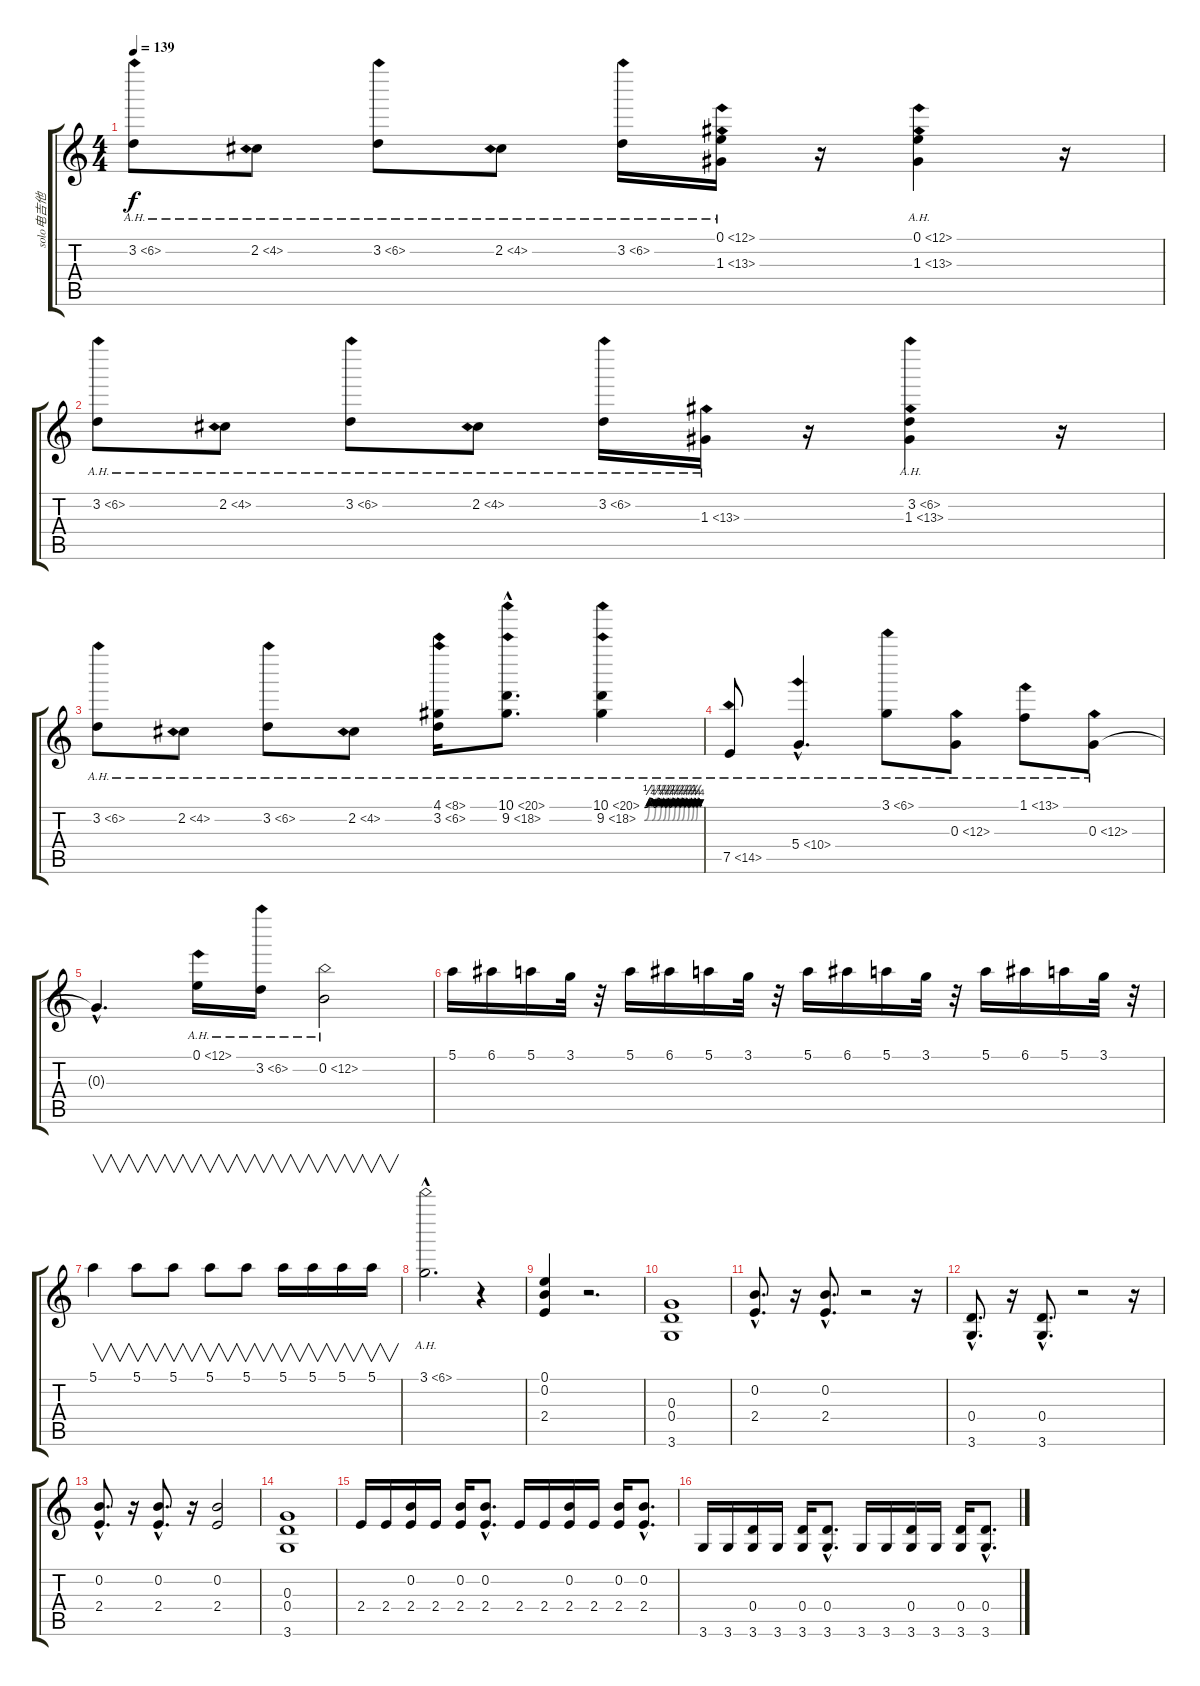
\track ("solo电吉他" "solo电吉他") {instrument distortionguitar}
\staff {score tabs}
\tuning (E4 B3 G3 D3 A2 E2) {hide}
\ts (4 4)
\tempo 139
\clef g2
\ks c
3.2{ah 3}.8{dy f} 2.2{ah 2}.8 3.2{ah 3}.8 2.2{ah 2}.8 3.2{ah 3}.16 (0.1{ah 12} 1.3{ah 12}).16 r.16 (0.1{ah 12} 1.3{ah 12}).4 r.16 |
3.2{ah 3}.8 2.2{ah 2}.8 3.2{ah 3}.8 2.2{ah 2}.8 3.2{ah 3}.16 1.3{ah 12}.16 r.16 (3.2{ah 3} 1.3{ah 12}).4 r.16 |
3.2{ah 3}.8 2.2{ah 2}.8 3.2{ah 3}.8 2.2{ah 2}.8 (4.1{ah 4} 3.2{ah 3}).16 (10.1{ah 10 hac} 9.2{ah 9 hac}).8{d} (10.1{be (custom 0 0 5 1 10 0 14 1 18 0 20 1 22 0 25 1 27 0 30 1 33 0 35 1 38 0 40 1 43 0 45 1 47 0 50 1 52 0 54 1 56 0 58 1 60 0) ah 10} 9.2{be (custom 0 0 5 1 8 0 12 1 14 0 18 1 20 0 23 1 25 0 27 1 30 0 33 1 35 0 38 1 40 0 43 1 46 0 48 1 50 0 53 1 55 0 57 1 60 0) ah 9}).4 |
7.5{ah 7}.8 5.4{ah 5 hac}.4{d} 3.1{ah 3}.8 0.3{ah 12}.8 1.1{ah 12}.8 0.3{ah 12}.8 |
0.3{hac t}.4{d} 0.1{ah 12}.16 3.2{ah 3}.16 0.2{ah 12}.2 |
5.1.16 6.1.16 5.1.16 3.1.32 r.32 5.1.16 6.1.16 5.1.16 3.1.32 r.32 5.1.16 6.1.16 5.1.16 3.1.32 r.32 5.1.16 6.1.16 5.1.16 3.1.32 r.32 |
5.1.4{v} 5.1.8{v} 5.1.8{v} 5.1.8{v} 5.1.8{v} 5.1.16{v} 5.1.16{v} 5.1.16{v} 5.1.16{v} |
3.1{ah 3 hac}.2{d} r.4 |
(0.1 0.2 2.4).4 r.2{d} |
(0.3 0.4 3.6).1 |
(0.2{hac} 2.4{hac}).8{d} r.16 (0.2{hac} 2.4{hac}).8{d} r.2 r.16 |
(0.4{hac} 3.6{hac}).8{d} r.16 (0.4{hac} 3.6{hac}).8{d} r.2 r.16 |
(0.2{hac} 2.4{hac}).8{d} r.16 (0.2{hac} 2.4{hac}).8{d} r.16 (0.2 2.4).2 |
(0.3 0.4 3.6).1 |
2.4.16 2.4.16 (0.2 2.4).16 2.4.16 (0.2 2.4).16 (0.2{hac} 2.4{hac}).8{d} 2.4.16 2.4.16 (0.2 2.4).16 2.4.16 (0.2 2.4).16 (0.2{hac} 2.4{hac}).8{d} |
3.6.16 3.6.16 (0.4 3.6).16 3.6.16 (0.4 3.6).16 (0.4{hac} 3.6{hac}).8{d} 3.6.16 3.6.16 (0.4 3.6).16 3.6.16 (0.4 3.6).16 (0.4{hac} 3.6{hac}).8{d}
